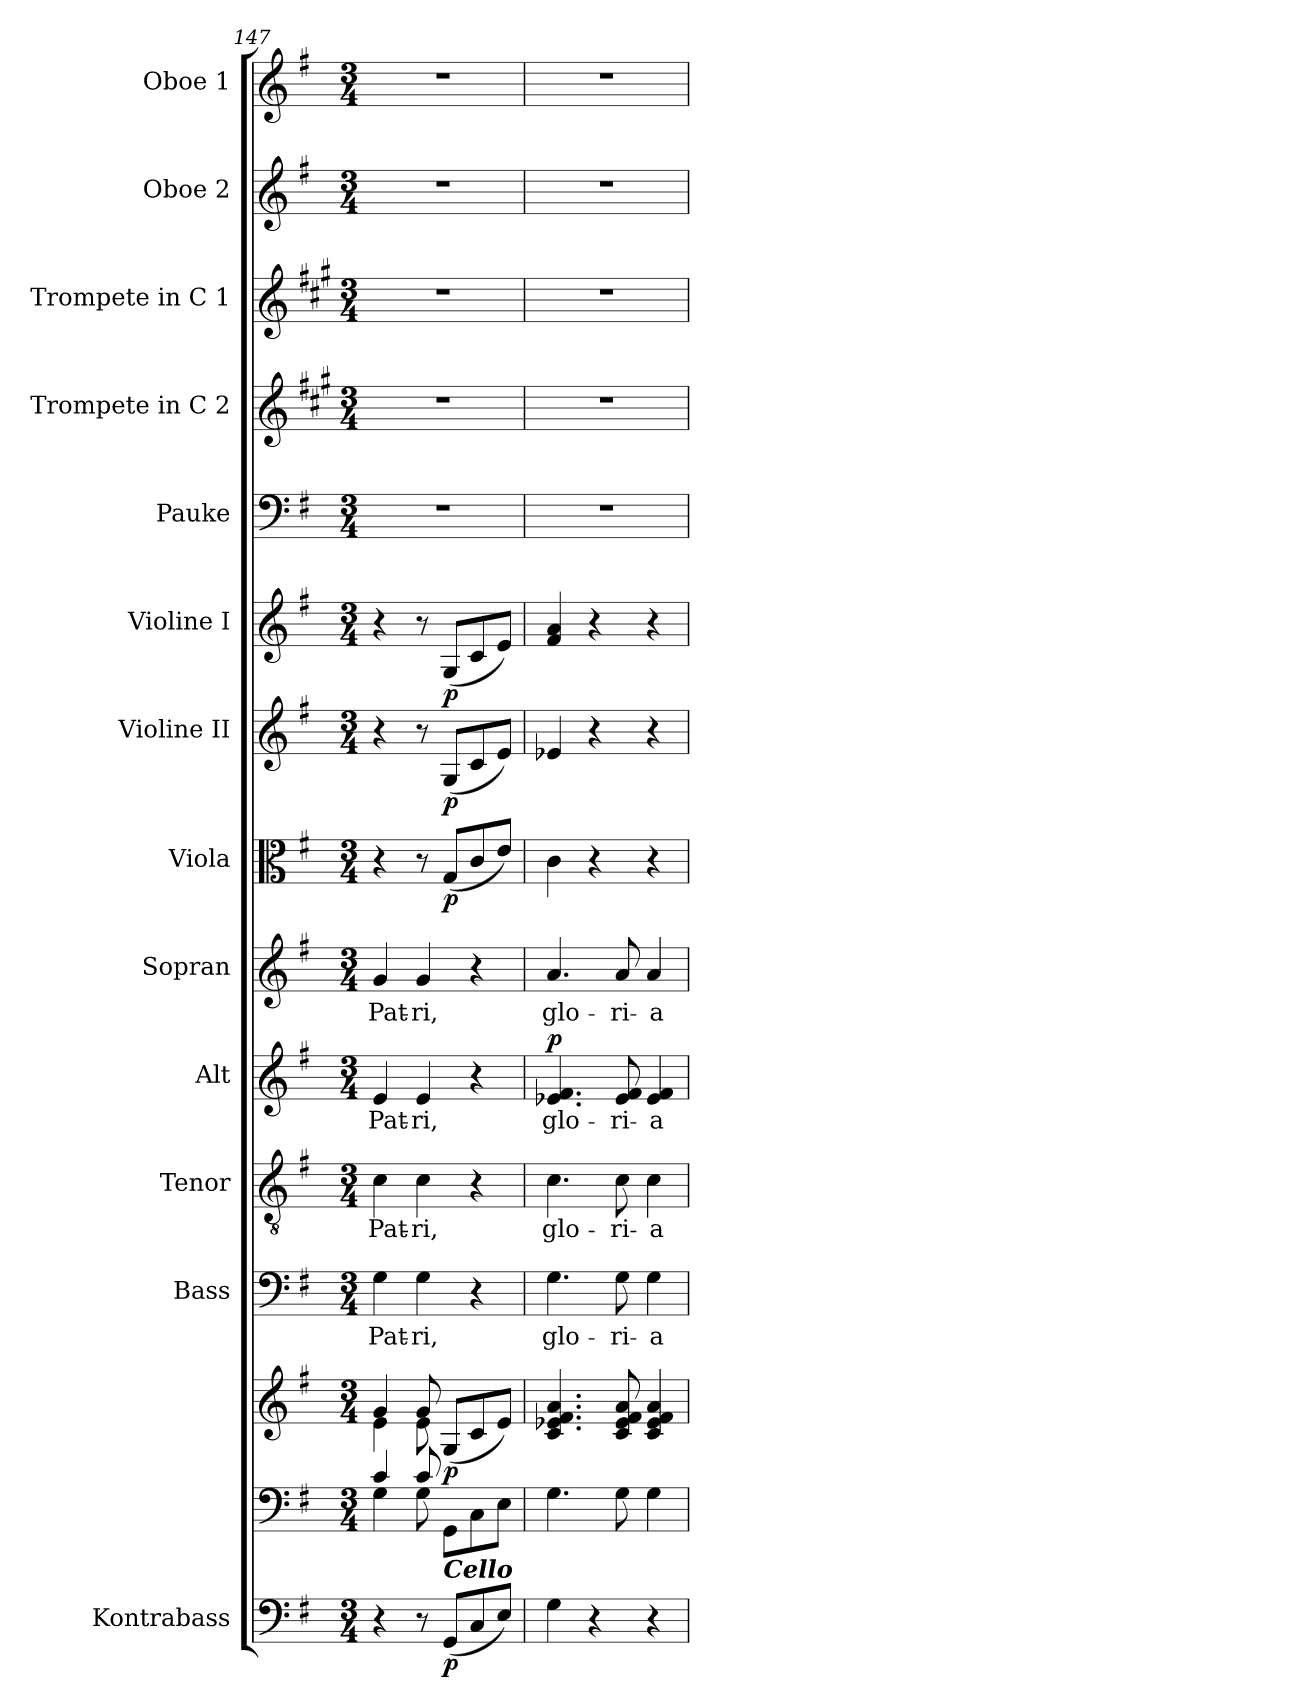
**kern	**dynam	**kern	**kern	**dynam	**kern	**text	**kern	**text	**kern	**text	**dynam	**kern	**text	**kern	**dynam	**kern	**dynam	**kern	**dynam	**kern	**kern	**kern	**kern	**kern
*part14	*part14	*part13	*part13	*part13	*part12	*part12	*part11	*part11	*part10	*part10	*part10	*part9	*part9	*part8	*part8	*part7	*part7	*part6	*part6	*part5	*part4	*part3	*part2	*part1
*staff15	*staff15	*staff14	*staff13	*staff13/14	*staff12	*staff12	*staff11	*staff11	*staff10	*staff10	*staff10	*staff9	*staff9	*staff8	*staff8	*staff7	*staff7	*staff6	*staff6	*staff5	*staff4	*staff3	*staff2	*staff1
*I"Kontrabass	*	*	*	*	*I"Bass	*	*I"Tenor	*	*I"Alt	*	*	*I"Sopran	*	*I"Viola	*	*I"Violine II	*	*I"Violine I	*	*I"Pauke	*I"Trompete in C 2	*I"Trompete in C 1	*I"Oboe 2	*I"Oboe 1
*I'Kb.	*	*	*	*	*I'B	*	*I'T	*	*I'A	*	*	*I'S	*	*I'Vla.	*	*I'Vl. II	*	*I'Vl. I	*	*I'Pk.	*	*	*I'Ob. 2	*I'Ob. 1
*clefF4	*	*clefF4	*clefG2	*	*clefF4	*	*clefGv2	*	*clefG2	*	*	*clefG2	*	*clefC3	*	*clefG2	*	*clefG2	*	*clefF4	*clefG2	*clefG2	*clefG2	*clefG2
*ITrd7c12	*	*	*	*	*	*	*	*	*	*	*	*	*	*	*	*	*	*	*	*	*ITrd1c2	*ITrd1c2	*	*
*k[f#]	*	*k[f#]	*k[f#]	*	*k[f#]	*	*k[f#]	*	*k[f#]	*	*	*k[f#]	*	*k[f#]	*	*k[f#]	*	*k[f#]	*	*k[f#]	*k[f#]	*k[f#]	*k[f#]	*k[f#]
*G:	*	*G:	*G:	*	*G:	*	*G:	*	*G:	*	*	*G:	*	*G:	*	*G:	*	*G:	*	*G:	*G:	*G:	*G:	*G:
*M3/4	*	*M3/4	*M3/4	*	*M3/4	*	*M3/4	*	*M3/4	*	*	*M3/4	*	*M3/4	*	*M3/4	*	*M3/4	*	*M3/4	*M3/4	*M3/4	*M3/4	*M3/4
=147	=147	=147	=147	=147	=147	=147	=147	=147	=147	=147	=147	=147	=147	=147	=147	=147	=147	=147	=147	=147	=147	=147	=147	=147
*	*	*^	*^	*	*	*	*	*	*	*	*	*	*	*	*	*	*	*	*	*	*	*	*	*
!	!	!	!	!	!	!	!	!LO:LY:b	!	!LO:LY:b	!	!LO:LY:b	!	!	!LO:LY:b	!	!	!	!	!	!	!	!	!	!	!
4r	.	4c/	4G\	4g/	4e\	.	4G\	Pat-	4c\	Pat-	4e/	Pat-	.	4g/	Pat-	4r	.	4r	.	4r	.	2.r	2.r	2.r	2.r	2.r
!	!	!	!	!	!	!	!	!LO:LY:b	!	!LO:LY:b	!	!LO:LY:b	!	!	!LO:LY:b	!	!	!	!	!	!	!	!	!	!	!
8r	.	8c/	8G\	8g/	8e\	.	4G\	-ri,	4c\	-ri,	4e/	-ri,	.	4g/	-ri,	8r	.	8r	.	8r	.	.	.	.	.	.
!LO:TX:a:Bi:t=Cello	!	!	!	!	!	!	!	!	!	!	!	!	!	!	!	!	!	!	!	!	!	!	!	!	!	!
!	!LO:DY:b	!	!	!	!	!LO:DY:b	!	!	!	!	!	!	!	!	!	!	!LO:DY:b	!	!LO:DY:b	!	!LO:DY:b	!	!	!	!	!
(<8GGG/L	p	4.ryy	8GG\L	(<8G/L	4.ryy	p	.	.	.	.	.	.	.	.	.	(<8G/L	p	(<8G/L	p	(<8G/L	p	.	.	.	.	.
8CC/	.	.	8C\	8c/	.	.	4r	.	4r	.	4r	.	.	4r	.	8c/	.	8c/	.	8c/	.	.	.	.	.	.
8EE/J)	.	.	8E\J	8e/J)	.	.	.	.	.	.	.	.	.	.	.	8e/J)	.	8e/J)	.	8e/J)	.	.	.	.	.	.
*	*	*	*	*v	*v	*	*	*	*	*	*	*	*	*	*	*	*	*	*	*	*	*	*	*	*	*
=148	=148	=148	=148	=148	=148	=148	=148	=148	=148	=148	=148	=148	=148	=148	=148	=148	=148	=148	=148	=148	=148	=148	=148	=148	=148
!	!	!	!	!	!	!	!LO:LY:b	!	!LO:LY:b	!	!LO:LY:b	!LO:DY:a	!	!LO:LY:b	!	!	!	!	!	!	!	!	!	!	!
*	*	*v	*v	*	*	*	*	*	*	*	*	*	*	*	*	*	*	*	*	*	*	*	*	*	*
4GG\	.	4.G\	4.c/ 4.e-X/ 4.f#/ 4.a/	.	4.G\	glo-	4.c\	glo-	4.e-X/ 4.f#/	glo-	p	4.a/	glo-	4c\	.	4e-X/	.	4f#/ 4a/	.	2.r	2.r	2.r	2.r	2.r
4r	.	.	.	.	.	.	.	.	.	.	.	.	.	4r	.	4r	.	4r	.	.	.	.	.	.
!	!	!	!	!	!	!LO:LY:b	!	!LO:LY:b	!	!LO:LY:b	!	!	!LO:LY:b	!	!	!	!	!	!	!	!	!	!	!
.	.	8G\	8c/ 8e-/ 8f#/ 8a/	.	8G\	-ri-	8c\	-ri-	8e-/ 8f#/	-ri-	.	8a/	-ri-	.	.	.	.	.	.	.	.	.	.	.
!	!	!	!	!	!	!LO:LY:b	!	!LO:LY:b	!	!LO:LY:b	!	!	!LO:LY:b	!	!	!	!	!	!	!	!	!	!	!
4r	.	4G\	4c/ 4e-/ 4f#/ 4a/	.	4G\	-a	4c\	-a	4e-/ 4f#/	-a	.	4a/	-a	4r	.	4r	.	4r	.	.	.	.	.	.
=	=	=	=	=	=	=	=	=	=	=	=	=	=	=	=	=	=	=	=	=	=	=	=	=
*-	*-	*-	*-	*-	*-	*-	*-	*-	*-	*-	*-	*-	*-	*-	*-	*-	*-	*-	*-	*-	*-	*-	*-	*-
